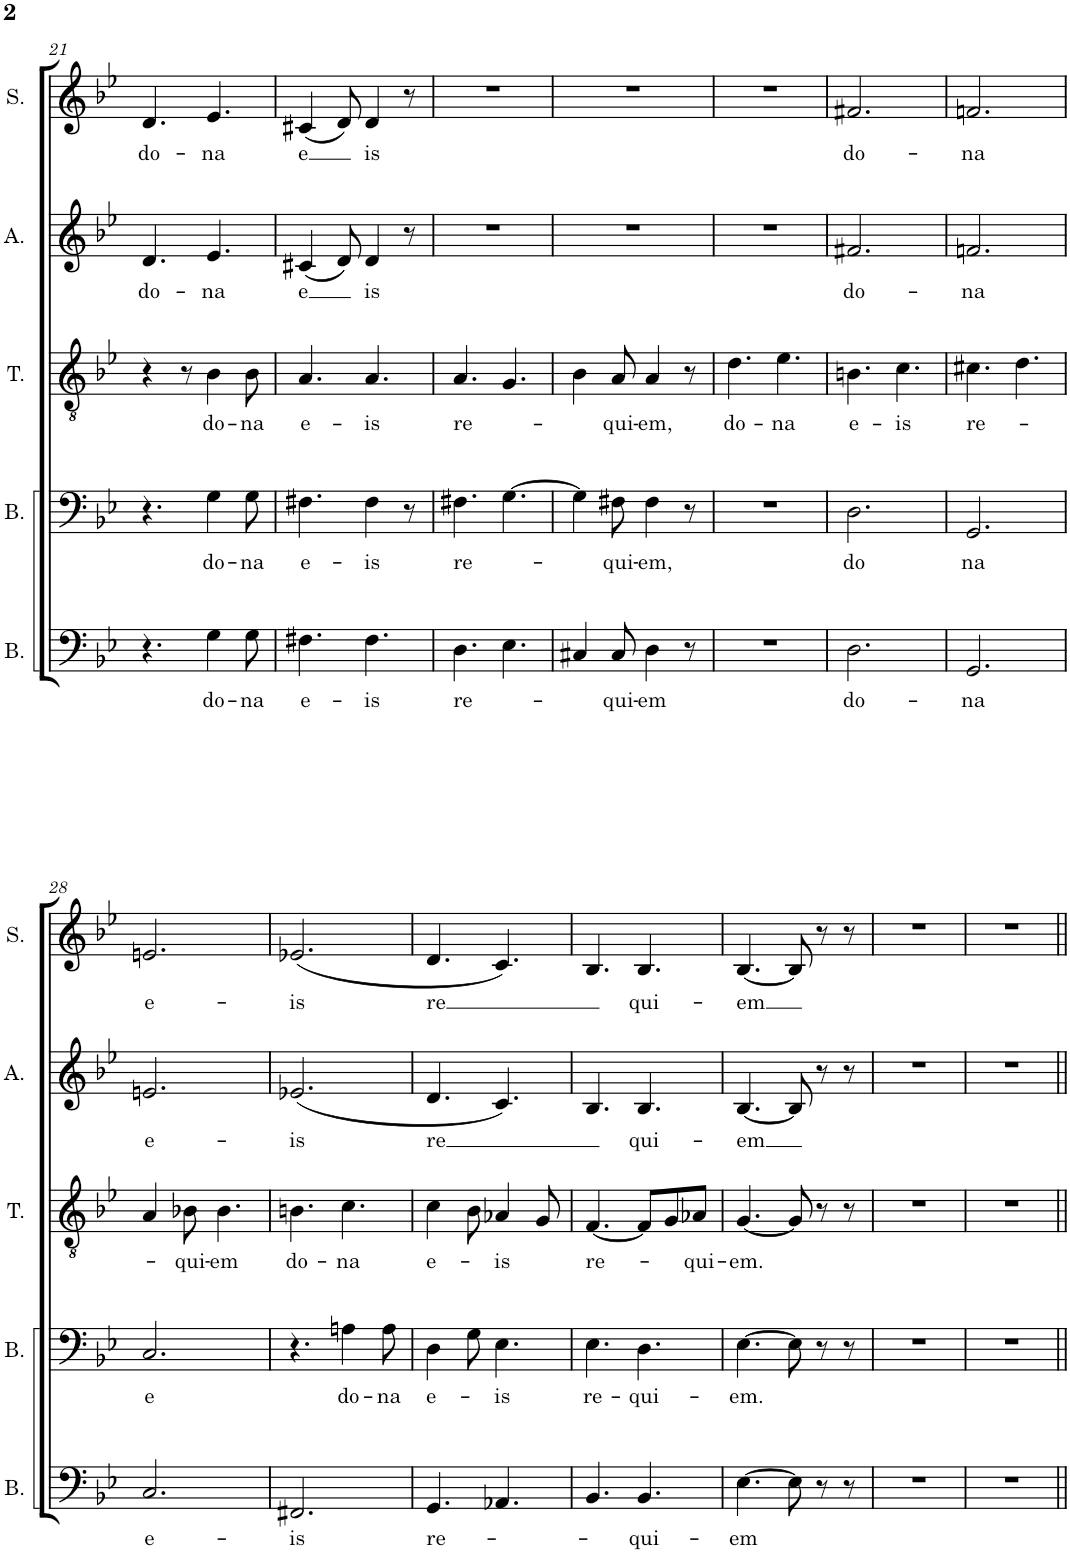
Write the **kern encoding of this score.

**kern	**text	**kern	**text	**kern	**text	**kern	**text	**kern	**text
*part5	*part5	*part4	*part4	*part3	*part3	*part2	*part2	*part1	*part1
*staff5	*staff5	*staff4	*staff4	*staff3	*staff3	*staff2	*staff2	*staff1	*staff1
*I"Basse	*	*I"Bass	*	*I"Tenor	*	*I"Alto	*	*I"Soprano	*
*I'B.	*	*I'B.	*	*I'T.	*	*I'A.	*	*I'S.	*
!!LO:PB:g=z
*clefF4	*	*clefF4	*	*clefGv2	*	*clefG2	*	*clefG2	*
*k[b-e-]	*	*k[b-e-]	*	*k[b-e-]	*	*k[b-e-]	*	*k[b-e-]	*
*M6/8	*	*M6/8	*	*M6/8	*	*M6/8	*	*M6/8	*
=21	=21	=21	=21	=21	=21	=21	=21	=21	=21
!	!	!	!	!	!	!	!LO:LY:b	!	!LO:LY:b
4.r	.	4.r	.	4r	.	4.d/	do-	4.d/	do-
.	.	.	.	8r	.	.	.	.	.
!	!LO:LY:b	!	!LO:LY:b	!	!LO:LY:b	!	!LO:LY:b	!	!LO:LY:b
4G\	do-	4G\	do-	4B-\	do-	4.e-/	-na	4.e-/	-na
!	!LO:LY:b	!	!LO:LY:b	!	!LO:LY:b	!	!	!	!
8G\	-na	8G\	-na	8B-\	-na	.	.	.	.
=22	=22	=22	=22	=22	=22	=22	=22	=22	=22
!	!LO:LY:b	!	!LO:LY:b	!	!LO:LY:b	!	!LO:LY:b	!	!LO:LY:b
4.F#X\	e-	4.F#X\	e-	4.A/	e-	(4c#X/	e	(4c#X/	e
.	.	.	.	.	.	8d/)	.	8d/)	.
!	!LO:LY:b	!	!LO:LY:b	!	!LO:LY:b	!	!LO:LY:b	!	!LO:LY:b
4.F#\	-is	4F#\	-is	4.A/	-is	4d/	is	4d/	is
.	.	8r	.	.	.	8r	.	8r	.
=23	=23	=23	=23	=23	=23	=23	=23	=23	=23
!	!LO:LY:b	!	!LO:LY:b	!	!LO:LY:b	!	!	!	!
4.D\	re-	4.F#X\	re-	4.A/	re-	2.r	.	2.r	.
4.E-\	.	[4.G\	.	4.G/	.	.	.	.	.
=24	=24	=24	=24	=24	=24	=24	=24	=24	=24
4C#X/	.	4G\]	.	4B-\	.	2.r	.	2.r	.
!	!LO:LY:b	!	!LO:LY:b	!	!LO:LY:b	!	!	!	!
8C#/	-qui-	8F#X\	-qui-	8A/	-qui-	.	.	.	.
!	!LO:LY:b	!	!LO:LY:b	!	!LO:LY:b	!	!	!	!
4D\	-em	4F#\	-em,	4A/	-em,	.	.	.	.
8r	.	8r	.	8r	.	.	.	.	.
=25	=25	=25	=25	=25	=25	=25	=25	=25	=25
!	!	!	!	!	!LO:LY:b	!	!	!	!
2.r	.	2.r	.	4.d\	do-	2.r	.	2.r	.
!	!	!	!	!	!LO:LY:b	!	!	!	!
.	.	.	.	4.e-\	-na	.	.	.	.
=26	=26	=26	=26	=26	=26	=26	=26	=26	=26
!	!LO:LY:b	!	!LO:LY:b	!	!LO:LY:b	!	!LO:LY:b	!	!LO:LY:b
2.D\	do-	2.D\	do	4.Bn\	e-	2.f#X/	do-	2.f#X/	do-
!	!	!	!	!	!LO:LY:b	!	!	!	!
.	.	.	.	4.c\	-is	.	.	.	.
=27	=27	=27	=27	=27	=27	=27	=27	=27	=27
!	!LO:LY:b	!	!LO:LY:b	!	!LO:LY:b	!	!LO:LY:b	!	!LO:LY:b
2.GG/	-na	2.GG/	na	4.c#X\	re-	2.fn/	-na	2.fn/	-na
.	.	.	.	4.d\	.	.	.	.	.
!!LO:LB:g=z
=28	=28	=28	=28	=28	=28	=28	=28	=28	=28
!	!LO:LY:b	!	!LO:LY:b	!	!	!	!LO:LY:b	!	!LO:LY:b
2.C/	e-	2.C/	e	4A/	.	2.en/	e-	2.en/	e-
!	!	!	!	!	!LO:LY:b	!	!	!	!
.	.	.	.	8B-X\	qui-	.	.	.	.
!	!	!	!	!	!LO:LY:b	!	!	!	!
.	.	.	.	4.B-\	-em	.	.	.	.
=29	=29	=29	=29	=29	=29	=29	=29	=29	=29
!	!LO:LY:b	!	!	!	!LO:LY:b	!	!LO:LY:b	!	!LO:LY:b
2.FF#X/	-is	4.r	.	4.Bn\	do-	(2.e-X/	-is	(2.e-X/	-is
!	!	!	!LO:LY:b	!	!LO:LY:b	!	!	!	!
.	.	4An\	do-	4.c\	-na	.	.	.	.
!	!	!	!LO:LY:b	!	!	!	!	!	!
.	.	8A\	-na	.	.	.	.	.	.
=30	=30	=30	=30	=30	=30	=30	=30	=30	=30
!	!LO:LY:b	!	!LO:LY:b	!	!LO:LY:b	!	!LO:LY:b	!	!LO:LY:b
4.GG/	re-	4D\	e-	4c\	e-	4.d/	re	4.d/	re
.	.	8G\	.	8B-\	.	.	.	.	.
!	!	!	!LO:LY:b	!	!LO:LY:b	!	!	!	!
4.AA-X/	.	4.E-\	-is	4A-X/	-is	4.c/)	.	4.c/)	.
.	.	.	.	8G/	.	.	.	.	.
=31	=31	=31	=31	=31	=31	=31	=31	=31	=31
!	!	!	!LO:LY:b	!	!LO:LY:b	!	!	!	!
4.BB-/	.	4.E-\	re-	[4.F/	re-	4.B-/	.	4.B-/	.
!	!LO:LY:b	!	!LO:LY:b	!	!	!	!LO:LY:b	!	!LO:LY:b
4.BB-/	-qui-	4.D\	-qui-	8F/L]	.	4.B-/	qui-	4.B-/	qui-
.	.	.	.	8G/	.	.	.	.	.
!	!	!	!	!	!LO:LY:b	!	!	!	!
.	.	.	.	8A-X/J	-qui-	.	.	.	.
=32	=32	=32	=32	=32	=32	=32	=32	=32	=32
!	!LO:LY:b	!	!LO:LY:b	!	!LO:LY:b	!	!LO:LY:b	!	!LO:LY:b
[4.E-\	-em	[4.E-\	-em.	[4.G/	-em.	[4.B-/	-em	[4.B-/	-em
8E-\]	.	8E-\]	.	8G/]	.	8B-/]	.	8B-/]	.
8r	.	8r	.	8r	.	8r	.	8r	.
8r	.	8r	.	8r	.	8r	.	8r	.
=33	=33	=33	=33	=33	=33	=33	=33	=33	=33
2.r	.	2.r	.	2.r	.	2.r	.	2.r	.
=34	=34	=34	=34	=34	=34	=34	=34	=34	=34
2.r	.	2.r	.	2.r	.	2.r	.	2.r	.
=||	=||	=||	=||	=||	=||	=||	=||	=||	=||
*-	*-	*-	*-	*-	*-	*-	*-	*-	*-
